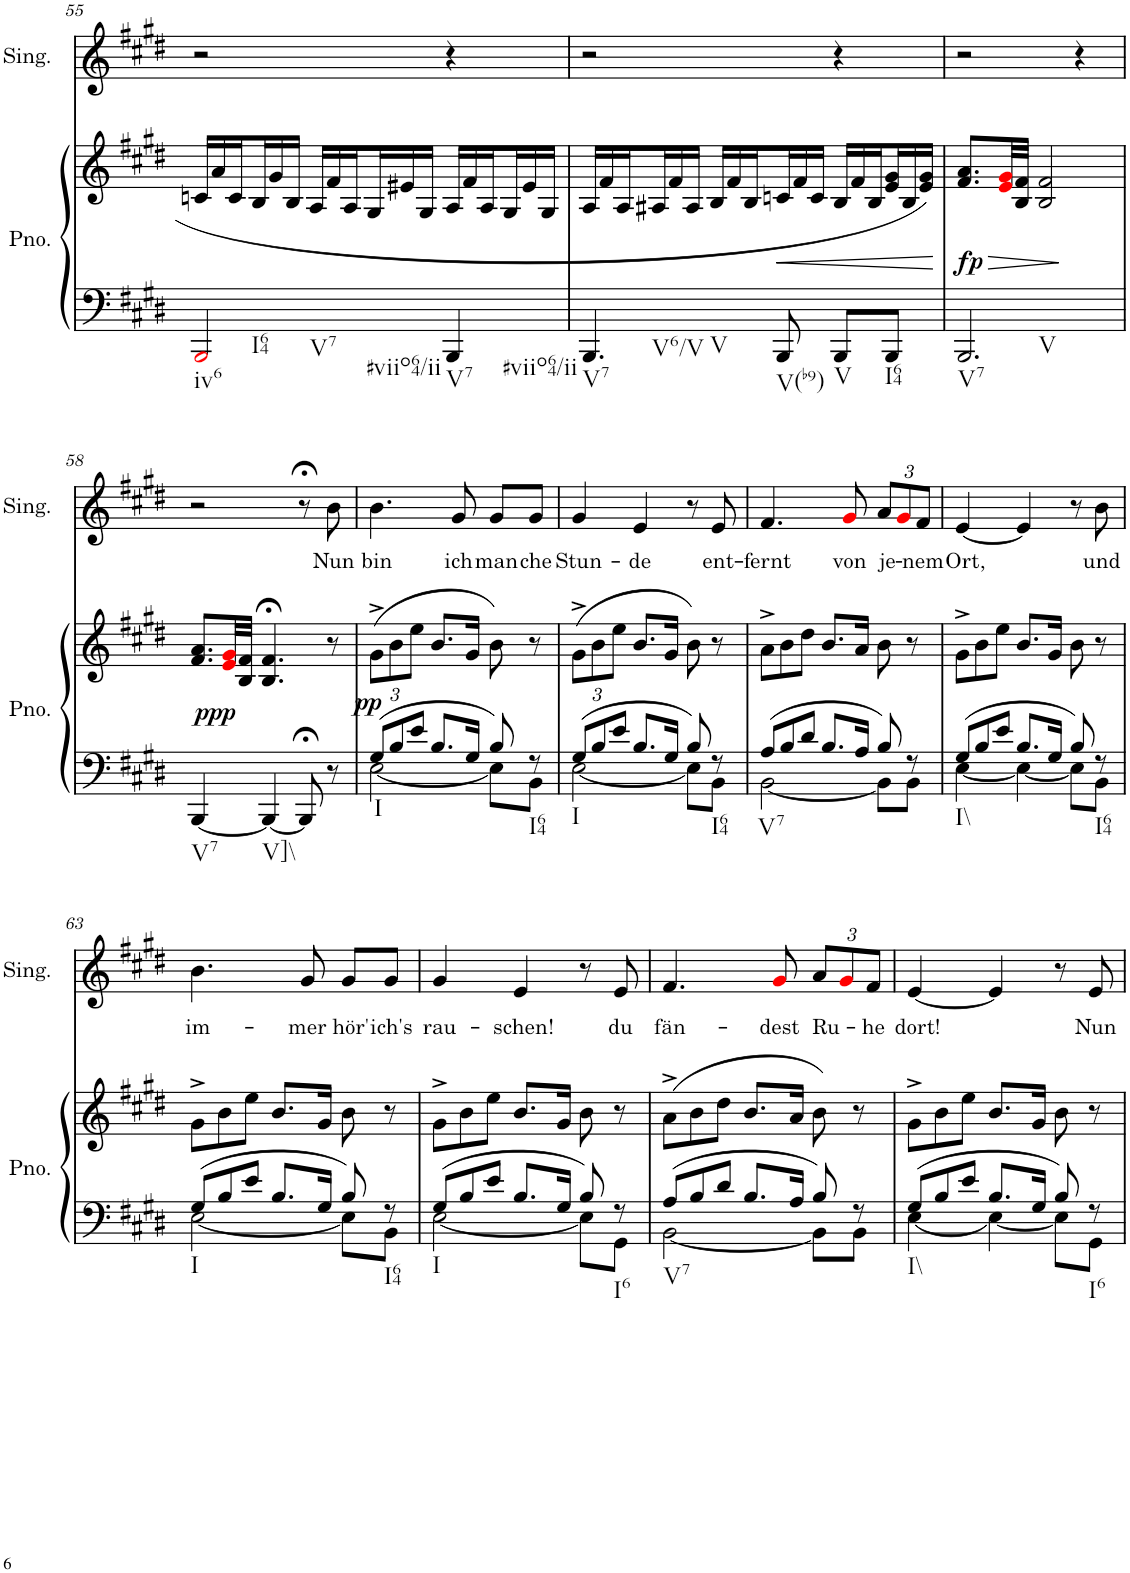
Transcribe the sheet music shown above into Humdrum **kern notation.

**kern	**kern	**dynam	**kern	**text
*part2	*part2	*part2	*part1	*part1
*staff3	*staff2	*staff2/3	*staff1	*staff1
*I"Pianoforte	*	*	*I"Singstimme	*
*I'Pno.	*	*	*I'Sing.	*
!!LO:PB:g=z
*clefF4	*clefG2	*	*clefG2	*
*k[f#c#g#d#]	*k[f#c#g#d#]	*	*k[f#c#g#d#]	*
*M3/4	*M3/4	*	*M3/4	*
*	*Xtuplet	*	*	*
=55	=55	=55	=55	=55
!LO:TX:b:t=iv6	!	!	!	!
!LO:TX:b:t=I64	!	!	!	!
!LO:TX:b:t=V7	!	!	!	!
!LO:TX:b:t=#viio64/ii	!	!	!	!
2BBBi/	24cn/LL	.	2r	.
.	24a/	.	.	.
.	24c/	.	.	.
.	24B/	.	.	.
.	24g#/	.	.	.
.	24B/JJ	.	.	.
.	24A/LL	.	.	.
.	24f#/	.	.	.
.	24A/	.	.	.
.	24G#/	.	.	.
.	24e#X/	.	.	.
.	24G#/JJ	.	.	.
!LO:TX:b:t=V7	!	!	!	!
!LO:TX:b:t=#viio64/ii	!	!	!	!
4BBB/	24A/LL	.	4r	.
.	24f#/	.	.	.
.	24A/	.	.	.
.	24G#/	.	.	.
.	24e#/	.	.	.
.	24G#/JJ	.	.	.
=56	=56	=56	=56	=56
!LO:TX:b:t=V7	!	!	!	!
!LO:TX:b:t=V6/V	!	!	!	!
!LO:TX:b:t=V	!	!	!	!
4.BBB/	24A/LL	.	2r	.
.	24f#/	.	.	.
.	24A/	.	.	.
.	24A#X/	.	.	.
.	24f#/	.	.	.
.	24A#/JJ	.	.	.
.	24B/LL	.	.	.
.	24f#/	.	.	.
.	24B/	.	.	.
!LO:TX:b:t=V(b9)	!	!	!	!
8BBB/	24cn/	.	.	.
.	24f#/	.	.	.
.	24c/JJ	.	.	.
!LO:TX:b:t=V	!	!	!	!
8BBB/L	24B/LL	.	4r	.
.	24f#/	.	.	.
.	24B/	.	.	.
!LO:TX:b:t=I64	!	!	!	!
8BBB/J	24e/ 24g#/	.	.	.
.	24B/	.	.	.
.	24e/ 24g#/JJ	.	.	.
=57	=57	=57	=57	=57
!LO:TX:b:t=V7	!	!	!	!
!LO:TX:b:t=V	!	!	!	!
!	!	!LO:DY:a=2	!	!
2.BBB/	8.f#/ 8.a/L	fp	2r	.
.	32ei/ 32g#i/LL	.	.	.
.	32B/ 32f#/JJJ	.	.	.
.	2B/ 2f#/	.	.	.
.	.	.	4r	.
!!LO:LB:g=z
=58	=58	=58	=58	=58
!LO:TX:b:t=V7	!	!	!	!
!	!	!LO:DY:a=2	!	!
[4BBB/	8.f#/ 8.a/L	ppp	2r	.
.	32ei/ 32g#i/LL	.	.	.
.	32B/ 32f#/JJJ	.	.	.
!LO:TX:b:t=V]\\	!	!	!	!
4BBB/_	4.B/;< 4.f#/;<	.	.	.
8BBB;</]	.	.	8r;<	.
!	!	!	!	!LO:LY:b
8r	8r	.	8b\	Nun
=59	=59	=59	=59	=59
*Xtuplet	*tuplet	*	*	*
*^	*	*	*	*
*	*	*Xbrackettup	*	*	*
!LO:TX:b:t=I	!	!	!	!	!
!	!	!	!LO:DY:a=2	!	!LO:LY:b
12G#/L	[2E\	(12g#^\L	pp	4.b\	bin
12B/	.	12b\	.	.	.
12e/J	.	12ee\J	.	.	.
8.B/L	.	8.b/L	.	.	.
!	!	!	!	!	!LO:LY:b
.	.	.	.	8g#/	ich
16G#/Jk	.	16g#/Jk	.	.	.
!	!	!	!	!	!LO:LY:b
8B/	8E\L]	8b\)	.	8g#/L	man-
!LO:TX:b:t=I64	!	!	!	!	!
!	!	!	!	!	!LO:LY:b
8r	8BB\J	8r	.	8g#/J	-che
=60	=60	=60	=60	=60	=60
!LO:TX:b:t=I	!	!	!	!	!
!	!	!	!	!	!LO:LY:b
12G#/L	[2E\	(12g#^\L	.	4g#/	Stun-
12B/	.	12b\	.	.	.
12e/J	.	12ee\J	.	.	.
!	!	!	!	!	!LO:LY:b
8.B/L	.	8.b/L	.	4e/	-de
16G#/Jk	.	16g#/Jk	.	.	.
8B/	8E\L]	8b\)	.	8r	.
!LO:TX:b:t=I64	!	!	!	!	!
!	!	!	!	!	!LO:LY:b
8r	8BB\J	8r	.	8e/	ent-
=61	=61	=61	=61	=61	=61
*	*	*Xtuplet	*	*	*
!LO:TX:b:t=V7	!	!	!	!	!
!	!	!	!	!	!LO:LY:b
12A/L	[2BB\	12a^\L	.	4.f#/	-fernt
12B/	.	12b\	.	.	.
12d#/J	.	12dd#\J	.	.	.
8.B/L	.	8.b/L	.	.	.
!	!	!	!	!	!LO:LY:b
.	.	.	.	8g#i/	von
16A/Jk	.	16a/Jk	.	.	.
*	*	*	*	*Xbrackettup	*
!	!	!	!	!	!LO:LY:b
8B/	8BB\L]	8b\	.	12a/L	je-
.	.	.	.	12g#i/	.
8r	8BB\J	8r	.	.	.
!	!	!	!	!	!LO:LY:b
.	.	.	.	12f#/J	-nem
=62	=62	=62	=62	=62	=62
!LO:TX:b:t=I\\	!	!	!	!	!
!	!	!	!	!	!LO:LY:b
12G#/L	[4E\	12g#^\L	.	[4e/	Ort,
12B/	.	12b\	.	.	.
12e/J	.	12ee\J	.	.	.
8.B/L	4E\_	8.b/L	.	4e/]	.
16G#/Jk	.	16g#/Jk	.	.	.
8B/	8E\L]	8b\	.	8r	.
!LO:TX:b:t=I64	!	!	!	!	!
!	!	!	!	!	!LO:LY:b
8r	8BB\J	8r	.	8b\	und
!!LO:LB:g=z
=63	=63	=63	=63	=63	=63
!LO:TX:b:t=I	!	!	!	!	!
!	!	!	!	!	!LO:LY:b
12G#/L	[2E\	12g#^\L	.	4.b\	im-
12B/	.	12b\	.	.	.
12e/J	.	12ee\J	.	.	.
8.B/L	.	8.b/L	.	.	.
!	!	!	!	!	!LO:LY:b
.	.	.	.	8g#/	-mer
16G#/Jk	.	16g#/Jk	.	.	.
!	!	!	!	!	!LO:LY:b
8B/	8E\L]	8b\	.	8g#/L	hör'
!LO:TX:b:t=I64	!	!	!	!	!
!	!	!	!	!	!LO:LY:b
8r	8BB\J	8r	.	8g#/J	ich's
=64	=64	=64	=64	=64	=64
!LO:TX:b:t=I	!	!	!	!	!
!	!	!	!	!	!LO:LY:b
12G#/L	[2E\	12g#^\L	.	4g#/	rau-
12B/	.	12b\	.	.	.
12e/J	.	12ee\J	.	.	.
!	!	!	!	!	!LO:LY:b
8.B/L	.	8.b/L	.	4e/	-schen!
16G#/Jk	.	16g#/Jk	.	.	.
8B/	8E\L]	8b\	.	8r	.
!LO:TX:b:t=I6	!	!	!	!	!
!	!	!	!	!	!LO:LY:b
8r	8GG#\J	8r	.	8e/	du
=65	=65	=65	=65	=65	=65
!LO:TX:b:t=V7	!	!	!	!	!
!	!	!	!	!	!LO:LY:b
12A/L	[2BB\	(12a^\L	.	4.f#/	fän-
12B/	.	12b\	.	.	.
12d#/J	.	12dd#\J	.	.	.
8.B/L	.	8.b/L	.	.	.
!	!	!	!	!	!LO:LY:b
.	.	.	.	8g#i/	-dest
16A/Jk	.	16a/Jk	.	.	.
!	!	!	!	!	!LO:LY:b
8B/	8BB\L]	8b\)	.	12a/L	Ru-
.	.	.	.	12g#i/	.
8r	8BB\J	8r	.	.	.
!	!	!	!	!	!LO:LY:b
.	.	.	.	12f#/J	-he
=66	=66	=66	=66	=66	=66
!LO:TX:b:t=I\\	!	!	!	!	!
!	!	!	!	!	!LO:LY:b
12G#/L	[4E\	12g#^\L	.	[4e/	dort!
12B/	.	12b\	.	.	.
12e/J	.	12ee\J	.	.	.
8.B/L	4E\_	8.b/L	.	4e/]	.
16G#/Jk	.	16g#/Jk	.	.	.
8B/	8E\L]	8b\	.	8r	.
!LO:TX:b:t=I6	!	!	!	!	!
!	!	!	!	!	!LO:LY:b
8r	8GG#\J	8r	.	8e/	Nun
*v	*v	*	*	*	*
=	=	=	=	=
*-	*-	*-	*-	*-
